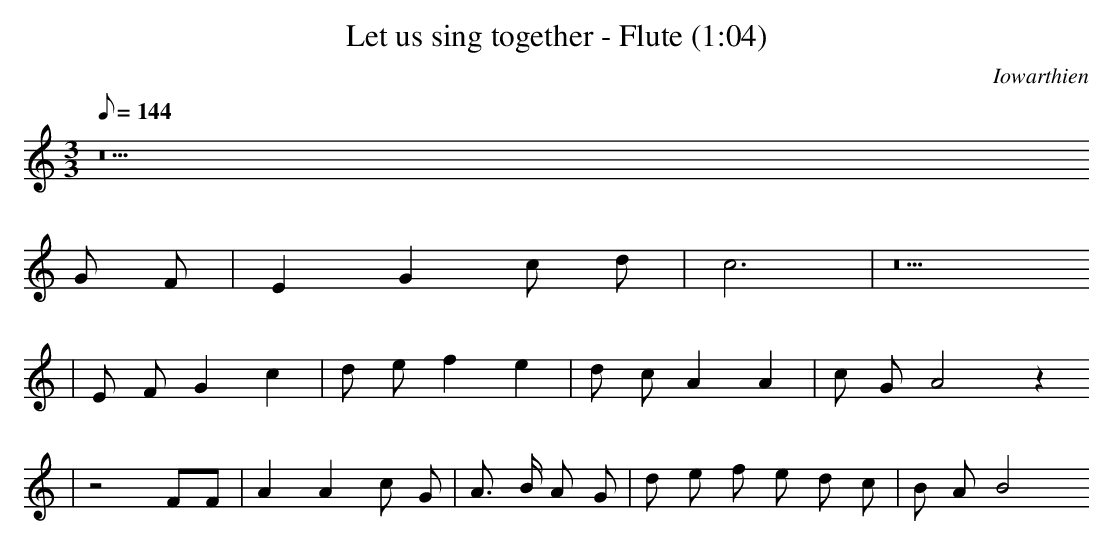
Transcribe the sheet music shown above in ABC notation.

X:1
T:Let us sing together - Flute (1:04)
C:Iowarthien
M:3/3
L:1/8
Q:144
K:C
z10
G F | E2 G2 c d | c6 | z10
|E F G2 c2 |d e f2 e2 |d c A2 A2 |c G A4 z2
|z4 FF |A2 A2 c G |A3/2 B/2 A G |d e f e d c |B A B4

G F | E2 G2 c d | c6 |z10
|E F G2 c2 |d e f2 e2 |d c a2 a2 |c' g a4 |d e f4 |d/2 f/2 d4
|d c B d g4 | z6 |a4 g2 |f2 e2 d c |g5 e d e c4 | f4 e2 d2 c2 B A G/2A/2G/2A/2G4 z5

G F | E2 G2 c d | d e G2 G G | z10
|E F G2 c2 |d e f2 e2 |d c A2 A2 |c G A2 A2 F F
|A2 A2 FF |A2 A2 c G |A3/2 B/2 A G |d e f e d c |B A d4

G F | E2 G2 c d |c6 | z10
|E F G2 c2 |d e f2 e2 |d c a2 a2 |c' g a4 |d e f4 |d/2 f/2 d4
|d c B d g4 | z6 |a4 g2 |f2 e2 d c |g5 e d e c4 |f4 e2/3f2/3e2/3 d2 c2 B A G/2A/2G/2A/2G4 a2 g6
